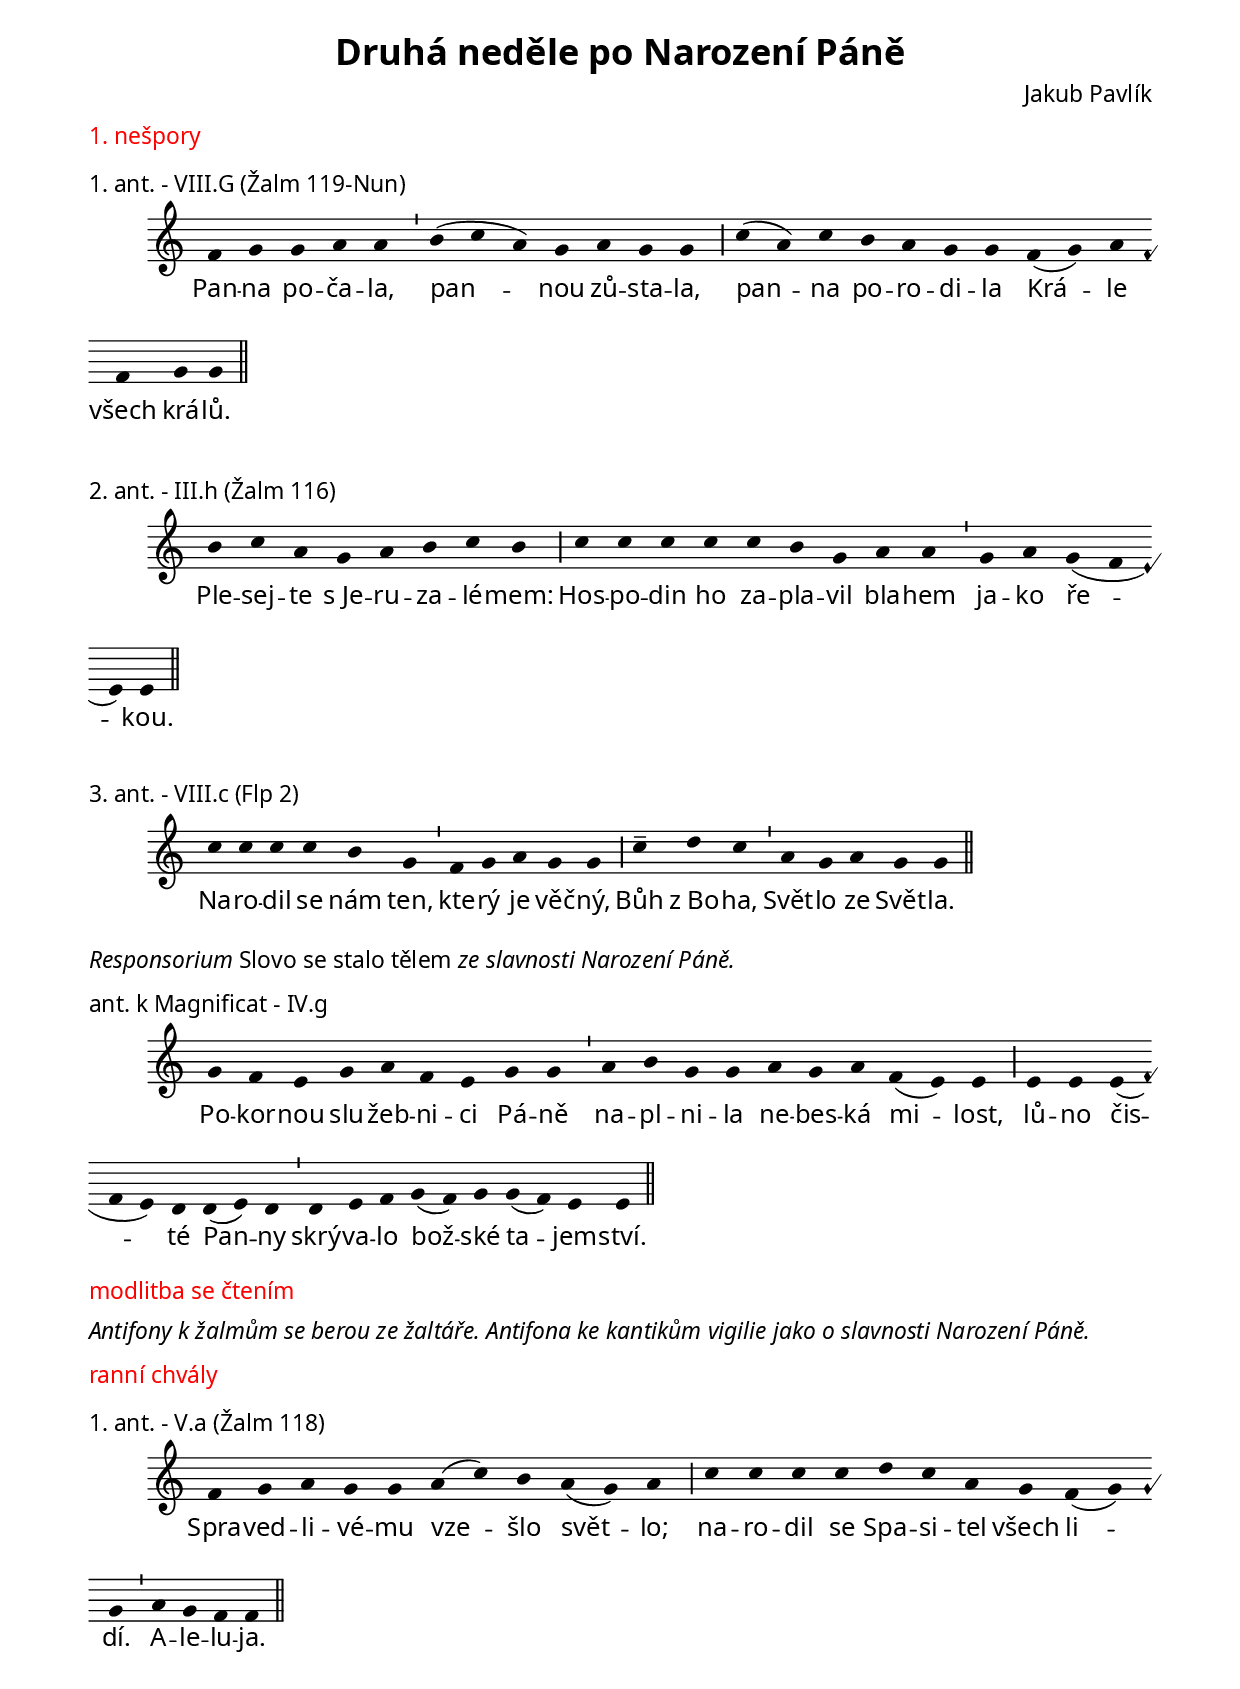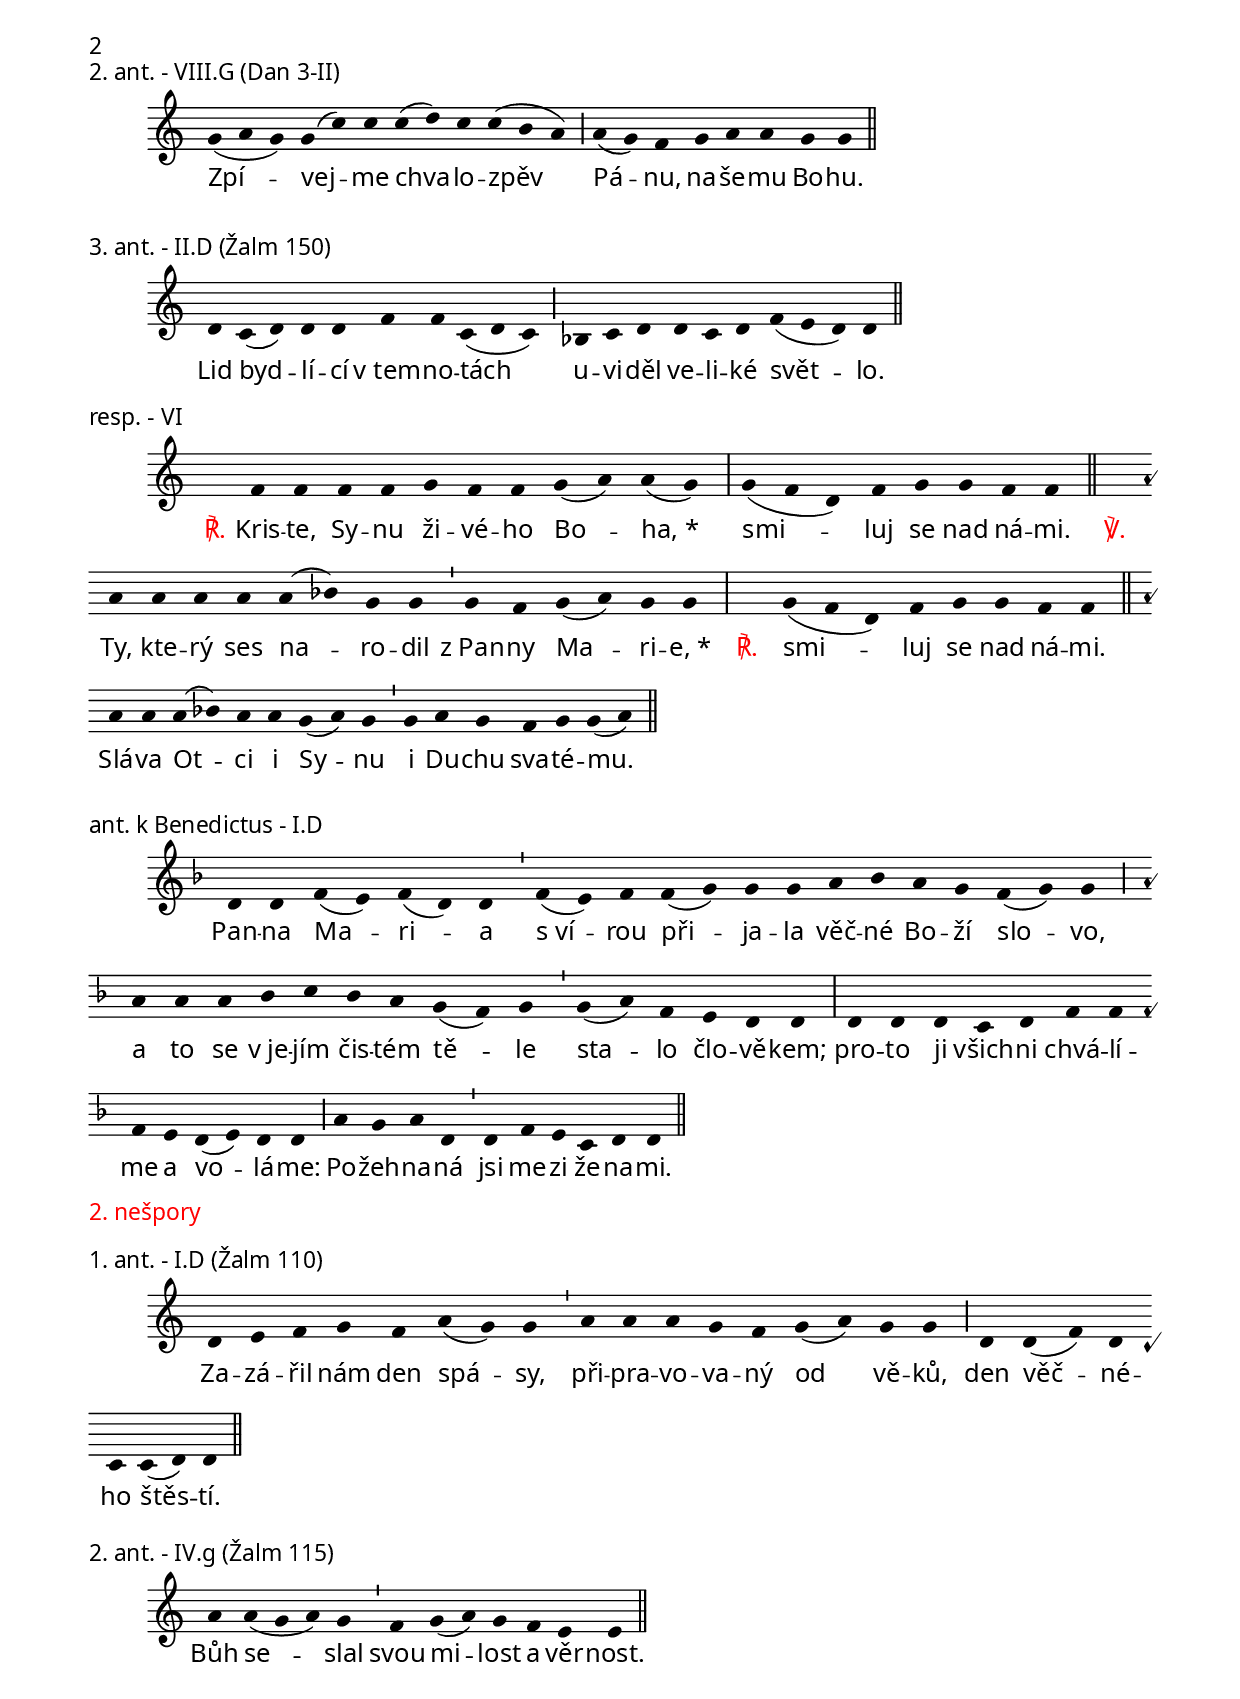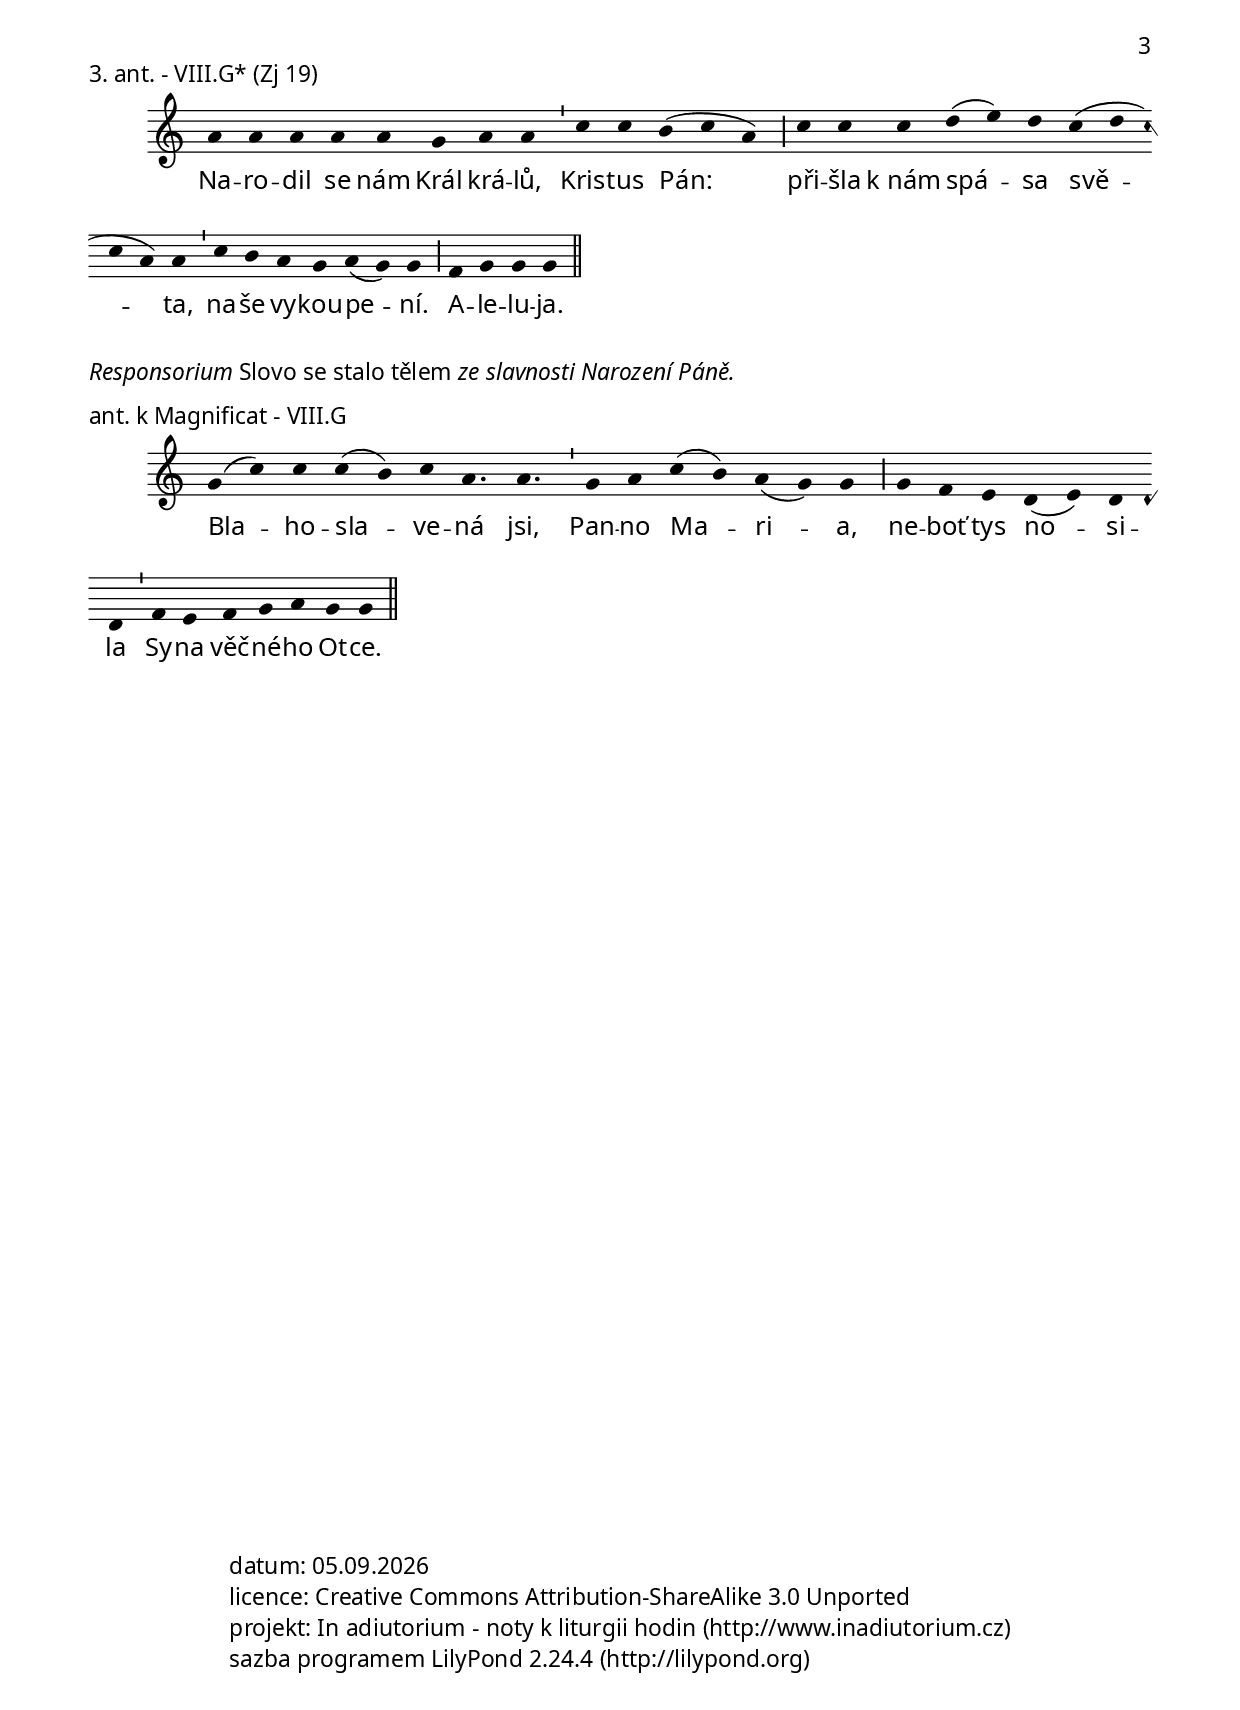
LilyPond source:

\version "2.17.25"

\header {
  title = "Druhá neděle po Narození Páně"
  composer = "Jakub Pavlík"
}

\include "spolecne.ly"
\include "dilyresponsorii.ly"

\markup {\nadpisHodinka {"1. nešpory"}}

\score {
  \relative c' {
    \choralniRezim
    f g g a a \barMin
    b( c a) g a g g \barMaior
    c( a) c b a g g f( g) a f g g \barFinalis
  }
  \addlyrics {
    Pan -- na po -- ča -- la,
    pan -- nou zů -- sta -- la,
    pan -- na po -- ro -- di -- la Krá -- le všech krá -- lů.
  }
  \header {
    quid = "1. ant."
    modus = "VIII"
    differentia = "G"
    psalmus = "Žalm 119-Nun"
    fons = "oktáv Narození Páně, 27.12., k Magnificat, druhá část jiný text"
    fial = "fial://vanoce_narozenipane.ly#27-amag?cast=2&jiny text"
    id = "ne1-a1"
    piece = \markup {\sestavTitulek}
  }
}

\score {
  \relative c'' {
    \choralniRezim
    b4 c a g a b c b \barMaior
    c c c c c b g a a \barMin
    g a g( f e) e \barFinalis
  }
  \addlyrics {
    Ple -- sej -- te s_Je -- ru -- za -- lé -- mem:
    Hos -- po -- din ho za -- pla -- vil bla -- hem
    ja -- ko ře -- kou.
  }
  \header {
    quid = "2. ant."
    modus = "III"
    differentia = "h"
    psalmus = "Žalm 116"
    fial = "antifony/tyden4_5ctvrtek.ly#rch-ant2?zaver"
    id = "ne1-a2"
    piece = \markup {\sestavTitulek}
  }
}

\score {
  \relative c'' {
    \choralniRezim
    c4 c c c b g \barMin
    f g a g g \barMaior
    c-- d c \barMin
    a g a g g \barFinalis
  }
  \addlyrics {
    Na -- ro -- dil se nám ten,
    kte -- rý je věč -- ný,
    Bůh z_Bo -- ha,
    Svět -- lo ze Svět -- la.
  }
  \header {
    quid = "3. ant."
    modus = "VIII"
    differentia = "c"
    psalmus = "Flp 2"
    id = "ne1-a3"
    piece = \markup {\sestavTitulek}
  }
}

\markup\italic{Responsorium \upright{Slovo se stalo tělem} ze slavnosti Narození Páně.}

\score {
  \relative c'' {
    \choralniRezim
    g4 f e g a f e g g \barMin
    a4 b g g a g a f( e) e \barMaior
    e e e( f e) d d( e) d \barMin
    d e f g( f) g g( f) e e \barFinalis
  }
  \addlyrics {
    Po -- kor -- nou slu -- žeb -- ni -- ci Pá -- ně
    na -- pl -- ni -- la ne -- bes -- ká mi -- lost,
    lů -- no čis -- té Pan -- ny
    skrý -- va -- lo bož -- ské ta -- jem -- ství.
  }
  \header {
    quid = "ant. k Magnificat"
    modus = "IV"
    differentia = "g"
    psalmus = "Magnificat"
    id = "ne1-amag"
    piece = \markup {\sestavTitulekBezZalmu}
  }
}

\markup {\nadpisHodinka {"modlitba se čtením"}}

\markup\italic{
  Antifony k žalmům se berou ze žaltáře.
  Antifona ke kantikům vigilie jako o slavnosti Narození Páně.
}

\markup {\nadpisHodinka {"ranní chvály"}}

\score {
  \relative c' {
    \choralniRezim
    f4 g a g g a( c) b a( g) a \barMaior
    c c c c d c a g f( g) g \barMin
    a g f f \barFinalis
  }
  \addlyrics {
    Spra -- ved -- li -- vé -- mu vze -- šlo svět -- lo;
    na -- ro -- dil se Spa -- si -- tel všech li -- dí.
    A -- le -- lu -- ja.
  }
  \header {
    quid = "1. ant."
    modus = "V"
    differentia = "a"
    psalmus = "Žalm 118"
    placet = "melodie druhé části je taková 'kramářská'"
    id = "rch-a1"
    piece = \markup {\sestavTitulek}
  }
}

\score {
  \relative c'' {
    \choralniRezim
    g4( a g) g( c) c c( d) c c( b a) \barMaior
    a( g) f g a a g g \barFinalis
  }
  \addlyrics {
    Zpí -- vej -- me chva -- lo -- zpěv Pá -- nu,
    na -- še -- mu Bo -- hu.
  }
  \header {
    quid = "2. ant."
    modus = "VIII"
    differentia = "G"
    psalmus = "Dan 3-II"
    fial = "antifony/tyden2_1nedele.ly#rch-ant2?jiny_text"
    id = "rch-a2"
    piece = \markup {\sestavTitulek}
  }
}

\score {
  \relative c' {
    \choralniRezim
    d4 c( d) d d f f c( d c) \barMaior
    bes c d d c d f( e d) d \barFinalis
  }
  \addlyrics {
    Lid byd -- lí -- cí v_tem -- no -- tách
    u -- vi -- děl ve -- li -- ké svět -- lo.
  }
  \header {
    quid = "3. ant."
    modus = "II"
    differentia = "D"
    psalmus = "Žalm 150"
    placet = "myslím, že půjde lépe"
    id = "rch-a3"
    piece = \markup {\sestavTitulek}
  }
}

\score {
  \relative c' {
    \choralniRezim

    % R
      \neviditelna f
      f4 f f f g f f g( a) a( g) \barMax
      g( f d) f g g f f \barFinalis
      % V
      \neviditelna f
      a4 a a a a( bes) g g \barMin g f g( a) g g \barMax
      % R
      \neviditelna g
      g( f d) f g g f f \barFinalis
      % Slava
      \respVIdoxologie \barFinalis
  }
  \addlyrics {
    \Response Kris -- te, Sy -- nu ži -- vé -- ho Bo -- ha,_*
    smi -- luj se nad ná -- mi.

    \Verse Ty, kte -- rý ses na -- ro -- dil z_Pan -- ny Ma -- ri -- e,_*
    \Response smi -- luj se nad ná -- mi.

    \textRespDoxologie
  }
  \header {
    quid = "resp."
    modus = "VI"
    fial = "responsoria.ly#1ne-rch?jiny_vers"
    id = "rch-r"
    piece = \markup {\sestavTitulekResp}
  }
}

\score {
  \relative c' {
    \choralniRezim
    \key f \major
    d4 d f( e) f( d) d \barMin
    f( e) f f( g) g g a bes a g f( g) g \barMaior

    a a a bes c bes a g( f) g \barMin
    g( a) f e d d \barMax

    d d d c d f f f e d( e) d d \barMaior

    a' g a d, \barMin
    d f e c d d \barFinalis
  }
  \addlyrics {
    Pan -- na Ma -- ri -- a
    s_ví -- rou při -- ja -- la věč -- né Bo -- ží slo -- vo,

    a to se v_je -- jím čis -- tém tě -- le
    sta -- lo člo -- vě -- kem;

    pro -- to ji všich -- ni chvá -- lí -- me a vo -- lá -- me:

    Po -- žeh -- na -- ná jsi me -- zi že -- na -- mi.
  }
  \header {
    quid = "ant. k Benedictus"
    modus = "I"
    differentia = "D"
    psalmus = "Benedictus"
    id = "rch-aben"
    piece = \markup {\sestavTitulekBezZalmu}
  }
}

\markup {\nadpisHodinka {"2. nešpory"}}

\score {
  \relative c' {
    \choralniRezim
    d4 e f g f a( g) g \barMin
    a a a g f g( a) g g \barMaior
    d d( f) d c c( d) d \barFinalis
  }
  \addlyrics {
    Za -- zá -- řil nám den spá -- sy,
    při -- pra -- vo -- va -- ný od vě -- ků,
    den věč -- né -- ho štěs -- tí.
  }
  \header {
    quid = "1. ant."
    modus = "I"
    differentia = "D"
    psalmus = "Žalm 110"
    id = "ne2-a1"
    piece = \markup {\sestavTitulek}
  }
}

\score {
  \relative c'' {
    \choralniRezim
    a4 a( g a) g \barMin
    f g( a) g f e e \barFinalis
  }
  \addlyrics {
    Bůh se -- slal
    svou mi -- lost a věr -- nost.
  }
  \header {
    quid = "2. ant."
    modus = "IV"
    differentia = "g"
    psalmus = "Žalm 115"
    id = "ne2-a2"
    piece = \markup {\sestavTitulek}
  }
}

\score {
  \relative c'' {
    \choralniRezim
    a4 a a a a g a a \barMin
    c c b( c a) \barMaior
    c c c d( e) d c( d c a) a \barMin
    c b a g a( g) g \barMaior
    f g g g \barFinalis
  }
  \addlyrics {
    Na -- ro -- dil se nám Král krá -- lů,
    Kris -- tus Pán:
    při -- šla k_nám spá -- sa svě -- ta,
    na -- še vy -- kou -- pe -- ní.
    A -- le -- lu -- ja.
  }
  \header {
    quid = "3. ant."
    modus = "VIII"
    differentia = "G*"
    placet = "to kantikum v modu VIII nemáme. Dodělat nebo předělat antifonu. Antifona moc nesedí v modu. Možná spíš mod. II"
    psalmus = "Zj 19"
    id = "ne2-a3"
    piece = \markup {\sestavTitulek}
  }
}

\markup\italic{Responsorium \upright{Slovo se stalo tělem} ze slavnosti Narození Páně.}

\score {
  \relative c'' {
    \choralniRezim
    g4( c) c c( b) c a4. a \barMin g4 a c( b) a( g) g \barMaior

    g f e d( e) d d \barMin
    f e f g a g g \barFinalis
  }
  \addlyrics {
    Bla -- ho -- sla -- ve -- ná jsi, Pan -- no Ma -- ri -- a,

    ne -- boť tys no -- si -- la
    Sy -- na věč -- né -- ho Ot -- ce.
  }
  \header {
    quid = "ant. k Magnificat"
    modus = "VIII"
    differentia = "G"
    psalmus = "Magnificat"
    fial = "commune/commune_maria.ly#1ne-a1?zacatek"
    placet = "druhý díl zkusit vzestupný (jako je i ve zdrojové antifoně)"
    id = "ne2-amag"
    piece = \markup {\sestavTitulekBezZalmu}
  }
}